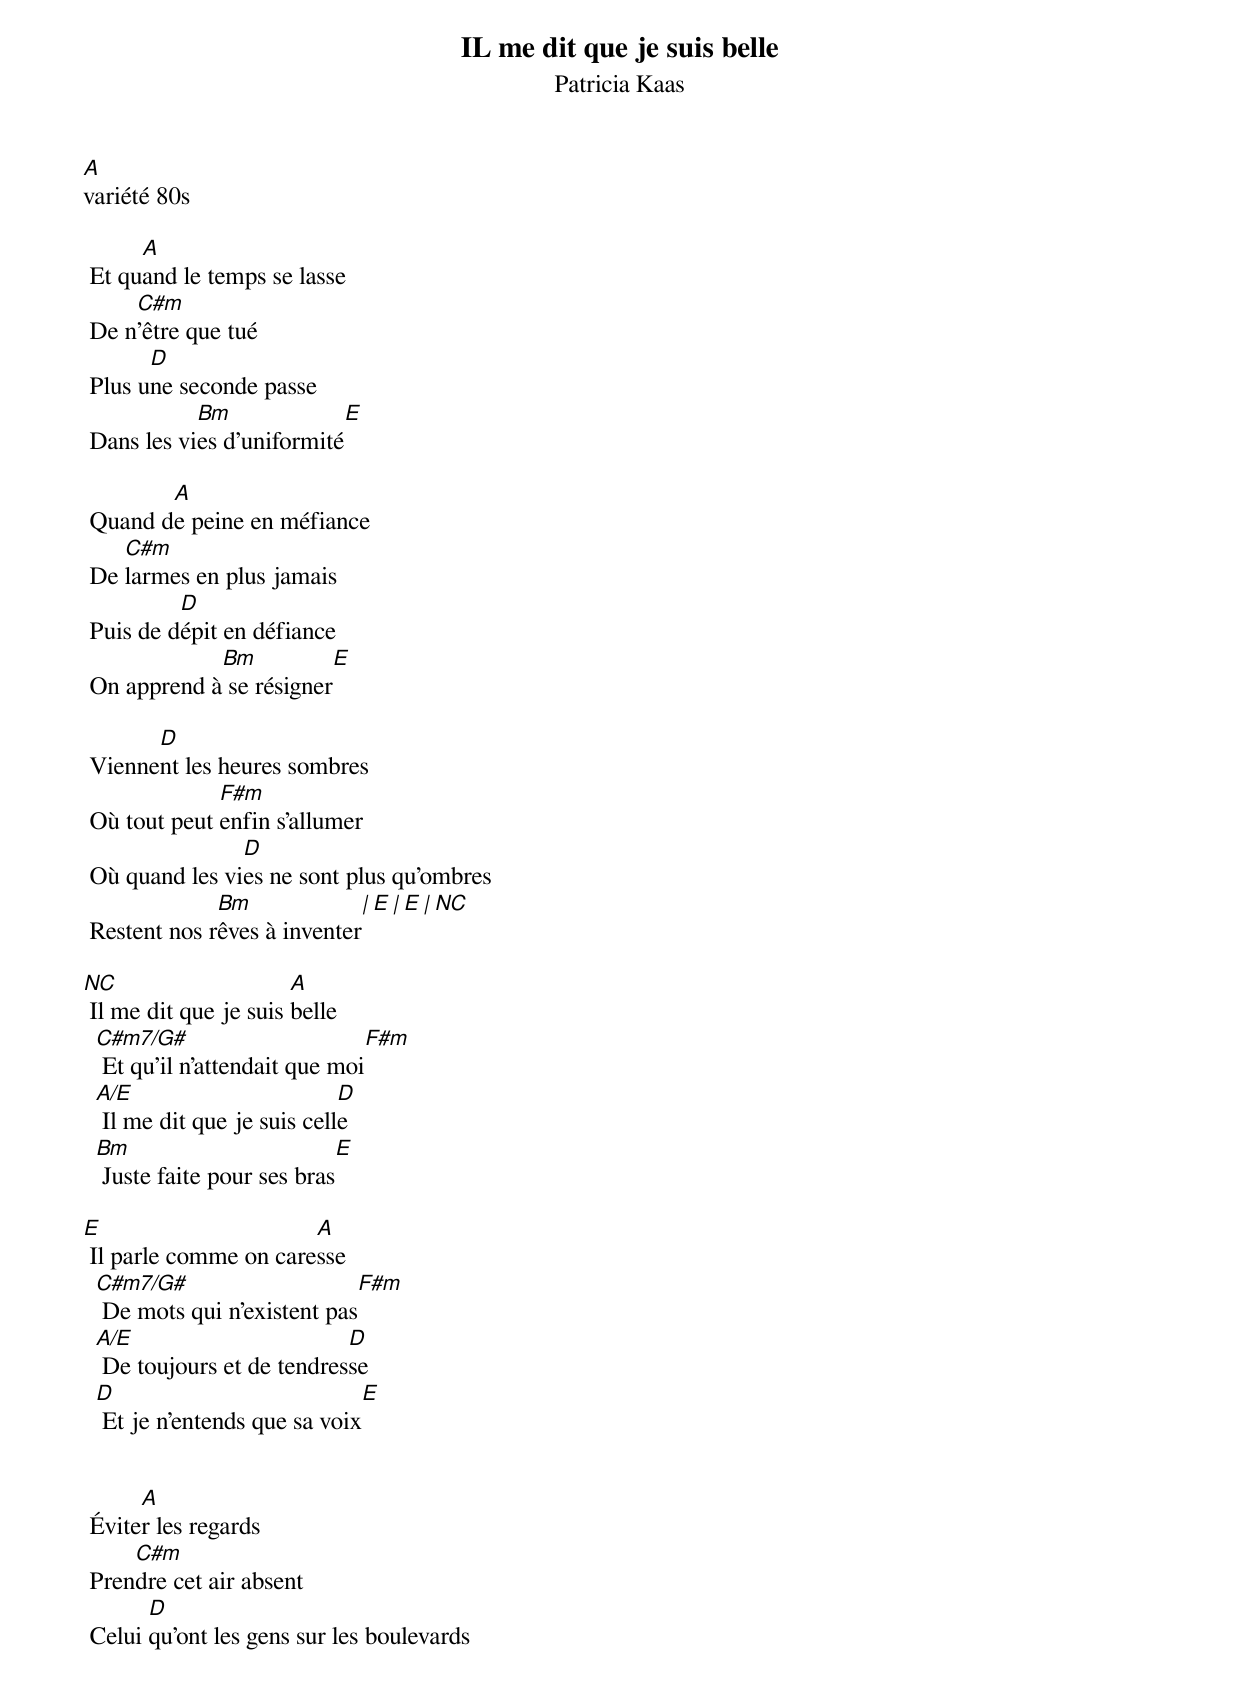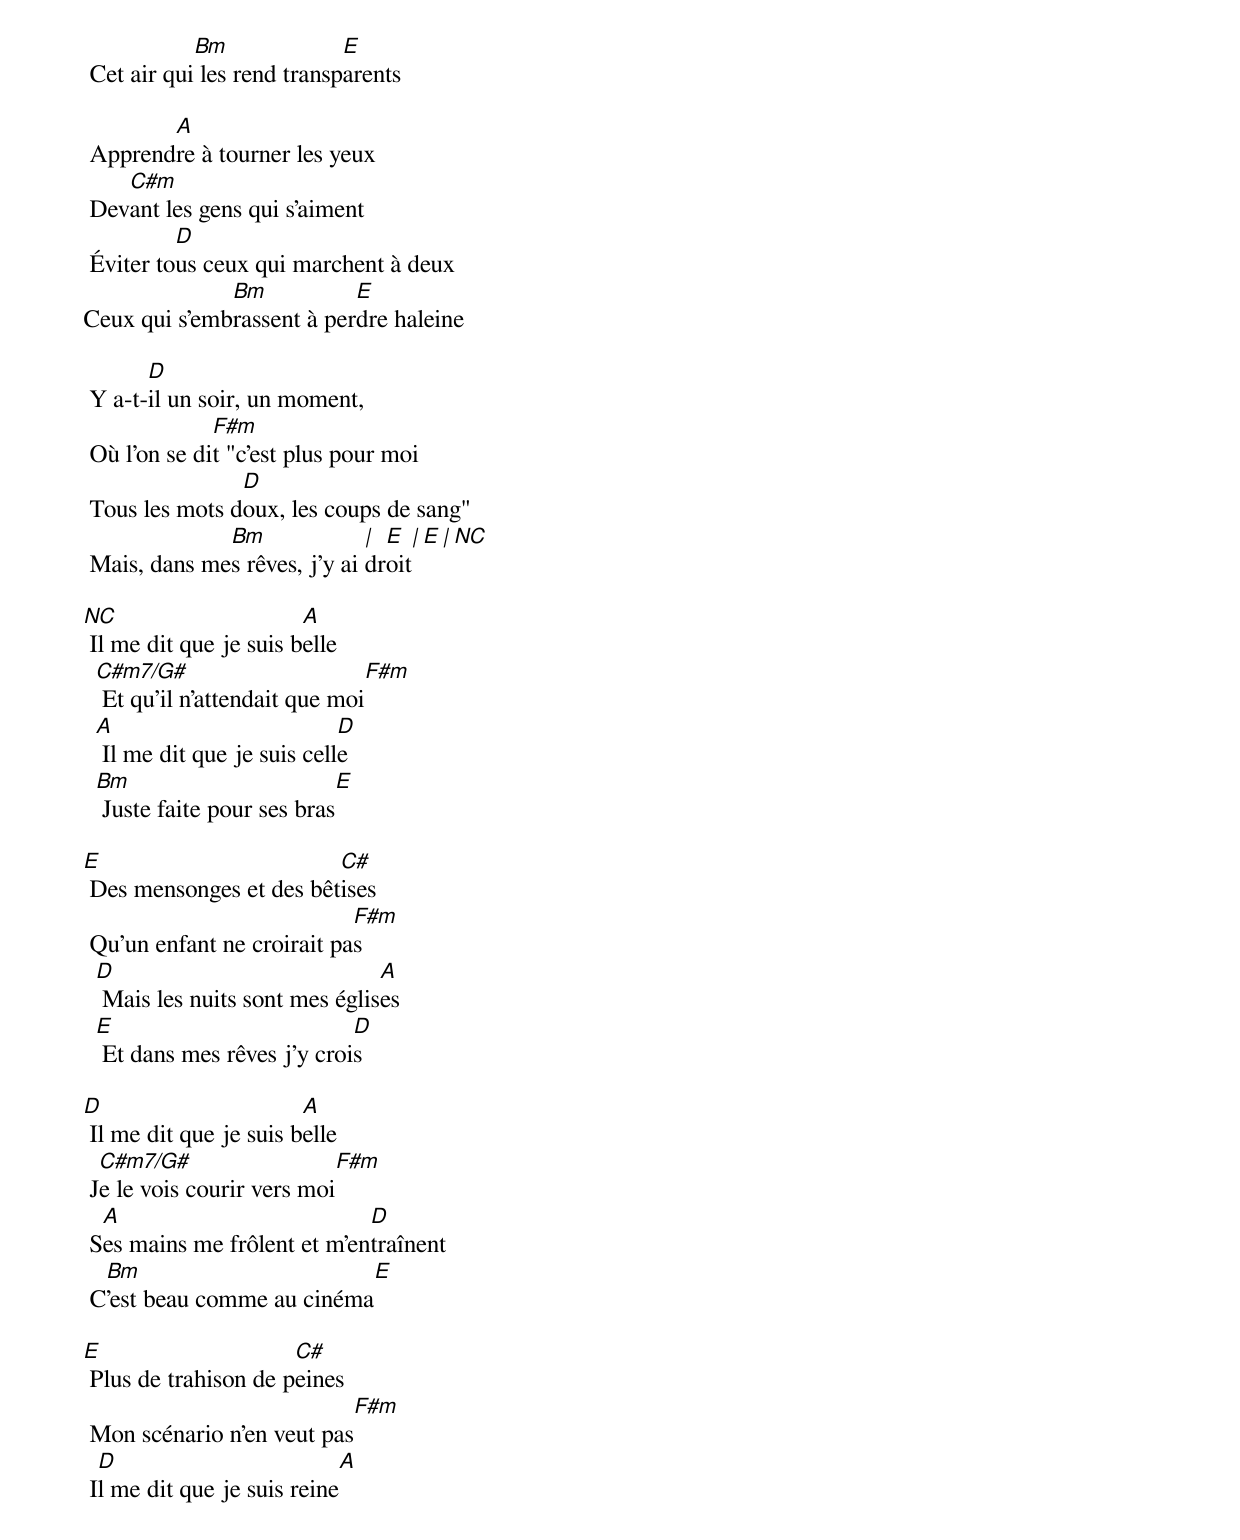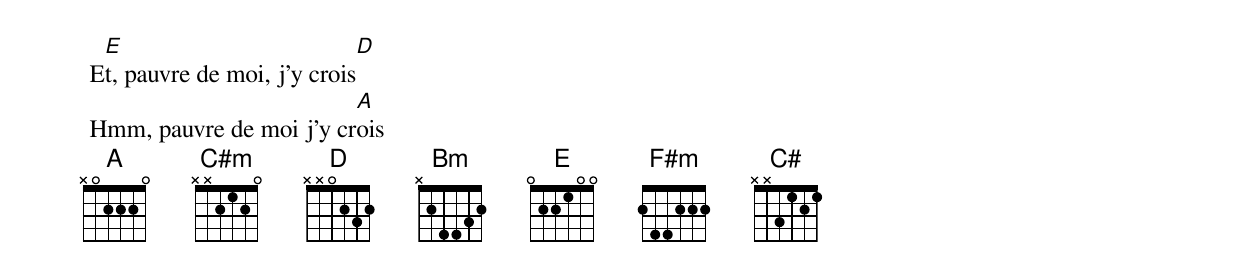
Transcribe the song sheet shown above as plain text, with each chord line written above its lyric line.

IL me dit que je suis belle
Patricia Kaas
A
variété 80s

      A
 Et quand le temps se lasse
     C#m
 De n'être que tué
       D
 Plus une seconde passe
            Bm              E
 Dans les vies d'uniformité

        A
 Quand de peine en méfiance
    C#m
 De larmes en plus jamais
          D
 Puis de dépit en défiance
             Bm           E
 On apprend à se résigner

       D
 Viennent les heures sombres
              F#m
 Où tout peut enfin s'allumer
                D
 Où quand les vies ne sont plus qu'ombres
              Bm             | E       |  E        | NC
 Restent nos rêves à inventer

NC                     A
 Il me dit que je suis belle
  C#m7/G#                       F#m
   Et qu'il n'attendait que moi
  A/E                        D
   Il me dit que je suis celle
  Bm                        E
   Juste faite pour ses bras

E                      A
 Il parle comme on caresse
  C#m7/G#                     F#m
   De mots qui n'existent pas
  A/E                       D
   De toujours et de tendresse
  D                           E
   Et je n'entends que sa voix


      A
 Éviter les regards
     C#m
 Prendre cet air absent
       D
 Celui qu'ont les gens sur les boulevards
            Bm              E
 Cet air qui les rend transparents

        A
 Apprendre à tourner les yeux
    C#m
 Devant les gens qui s'aiment
          D
 Éviter tous ceux qui marchent à deux
              Bm           E
Ceux qui s'embrassent à perdre haleine

       D
 Y a-t-il un soir, un moment,
              F#m
 Où l'on se dit "c'est plus pour moi
                D
 Tous les mots doux, les coups de sang"
              Bm              | E       |  E        | NC
 Mais, dans mes rêves, j'y ai droit

NC                      A
 Il me dit que je suis belle
  C#m7/G#                       F#m
   Et qu'il n'attendait que moi
  A                          D
   Il me dit que je suis celle
  Bm                        E
   Juste faite pour ses bras

E                        C#
 Des mensonges et des bêtises
                            F#m
 Qu'un enfant ne croirait pas
  D                             A
   Mais les nuits sont mes églises
  E                          D
   Et dans mes rêves j'y crois

D                       A
 Il me dit que je suis belle
  C#m7/G#                       F#m
 Je le vois courir vers moi
  A                          D
 Ses mains me frôlent et m'entraînent
  Bm                        E
 C'est beau comme au cinéma

E                     C#
 Plus de trahison de peines
                            F#m
 Mon scénario n'en veut pas
  D                             A
 Il me dit que je suis reine
  E                          D
 Et, pauvre de moi, j'y crois
                          A
 Hmm, pauvre de moi j'y crois
